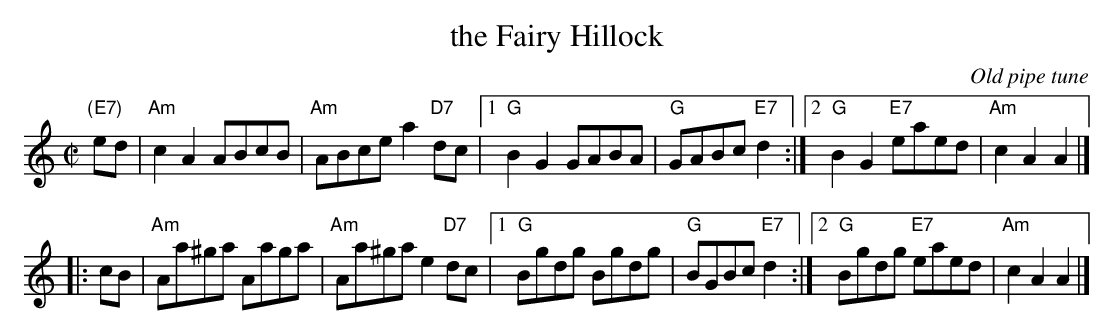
X:1
T: the Fairy Hillock
O: Old pipe tune
M: C|
L: 1/8
K: Am
"(E7)"ed \
| "Am"c2A2 ABcB | "Am"ABce a2"D7"dc |1 "G"B2G2 GABA | "G"GABc "E7"d2 \
                                   :|2 "G"B2G2 "E7"eaed | "Am"c2A2 A2 |]
|: cB \
| "Am"Aa^ga Aaga | "Am"Aa^ga e2"D7"dc |1 "G"Bgdg Bgdg | "G"BGBc "E7"d2 \
                                     :|2 "G"Bgdg "E7"eaed | "Am"c2A2 A2 |]
